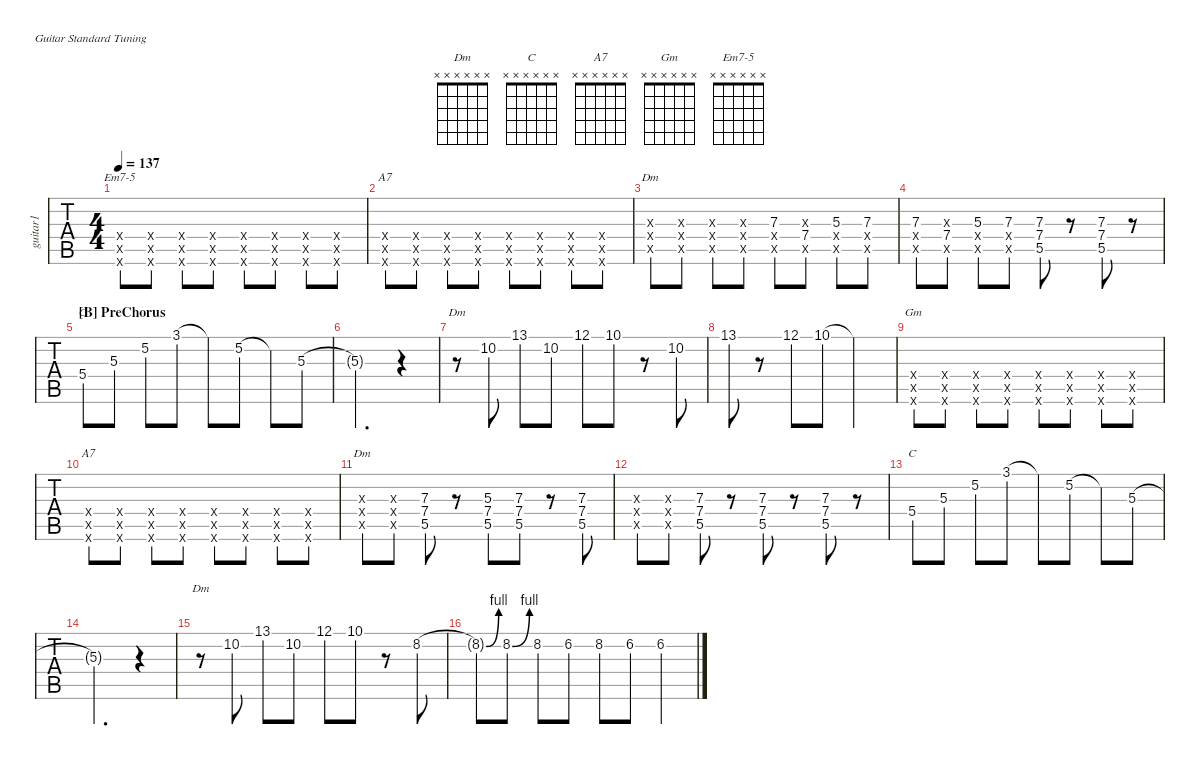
\defaultSystemsLayout 4
\hideDynamics
\bracketExtendMode nobrackets
\track ("Guitar1" "guitar1") {defaultSystemsLayout 4 instrument overdrivenguitar}
\staff {tabs}
\tuning (E4 B3 G3 D3 A2 E2)
\chord ("Dm" x x x x x x)
\chord ("C" x x x x x x)
\chord ("A7" x x x x x x)
\chord ("Gm" x x x x x x)
\chord ("Em7-5" x x x x x x)
\ts (4 4)
\tempo 137
\clef g2
\ks f
(0.6{x acc forcenatural} 1.5{x acc b} 2.4{x acc forcenatural}).8{ch "Em7-5" dy mf beam Up} (0.6{x acc forcenatural} 1.5{x acc b} 2.4{x acc forcenatural}).8{beam Up} (0.6{x acc forcenatural} 1.5{x acc b} 2.4{x acc forcenatural}).8{beam Up} (0.6{x acc forcenatural} 1.5{x acc b} 2.4{x acc forcenatural}).8{beam Up} (0.6{x acc forcenatural} 1.5{x acc b} 2.4{x acc forcenatural}).8{beam Up} (0.6{x acc forcenatural} 1.5{x acc b} 2.4{x acc forcenatural}).8{beam Up} (0.6{x acc forcenatural} 1.5{x acc b} 2.4{x acc forcenatural}).8{beam Up} (0.6{x acc forcenatural} 1.5{x acc b} 2.4{x acc forcenatural}).8{beam Up} |
(5.6{x acc forcenatural} 7.5{x acc forcenatural} 7.4{x acc forcenatural}).8{ch "A7" beam Up} (5.6{x acc forcenatural} 7.5{x acc forcenatural} 7.4{x acc forcenatural}).8{beam Up} (5.6{x acc forcenatural} 7.5{x acc forcenatural} 7.4{x acc forcenatural}).8{beam Up} (5.6{x acc forcenatural} 7.5{x acc forcenatural} 7.4{x acc forcenatural}).8{beam Up} (5.6{x acc forcenatural} 7.5{x acc forcenatural} 7.4{x acc forcenatural}).8{beam Up} (5.6{x acc forcenatural} 7.5{x acc forcenatural} 7.4{x acc forcenatural}).8{beam Up} (5.6{x acc forcenatural} 7.5{x acc forcenatural} 7.4{x acc forcenatural}).8{beam Up} (5.6{x acc forcenatural} 7.5{x acc forcenatural} 7.4{x acc forcenatural}).8{beam Up} |
(5.5{x acc forcenatural} 7.4{x acc forcenatural} 7.3{x acc forcenatural}).8{ch "Dm" beam Up} (5.5{x acc forcenatural} 7.4{x acc forcenatural} 7.3{x acc forcenatural}).8{beam Up} (5.5{x acc forcenatural} 7.4{x acc forcenatural} 7.3{x acc forcenatural}).8{beam Up} (5.5{x acc forcenatural} 7.4{x acc forcenatural} 7.3{x acc forcenatural}).8{beam Up} (5.5{x acc forcenatural} 7.4{x acc forcenatural} 7.3{acc forcenatural}).8{beam Up} (5.5{x acc forcenatural} 7.4{acc forcenatural} 7.3{x acc forcenatural}).8{beam Up} (5.5{x acc forcenatural} 7.4{x acc forcenatural} 5.3{acc forcenatural}).8{beam Up} (5.5{x acc forcenatural} 7.4{x acc forcenatural} 7.3{acc forcenatural}).8{beam Up} |
(5.5{x acc forcenatural} 7.4{x acc forcenatural} 7.3{acc forcenatural}).8{beam Up} (5.5{x acc forcenatural} 7.4{acc forcenatural} 7.3{x acc forcenatural}).8{beam Up} (5.5{x acc forcenatural} 7.4{x acc forcenatural} 5.3{acc forcenatural}).8{beam Up} (5.5{x acc forcenatural} 7.4{x acc forcenatural} 7.3{acc forcenatural}).8{beam Up} (5.5{acc forcenatural} 7.4{acc forcenatural} 7.3{acc forcenatural}).8{beam Up} r.8{beam Down} (5.5{acc forcenatural} 7.4{acc forcenatural} 7.3{acc forcenatural}).8{beam Up} r.8{beam Down} |
\section ("B" "PreChorus")
5.4{acc forcenatural}.8{ch "C" beam Up} 5.3{acc forcenatural}.8{beam Up} 5.2{acc forcenatural}.8{beam Down} 3.1{acc forcenatural}.8{beam Down} 3.1{t acc forcenatural}.8{beam Down} 5.2{acc forcenatural}.8{beam Down} 5.2{t acc forcenatural}.8{beam Down} 5.3{acc forcenatural}.8{beam Down} |
5.3{t acc forcenatural}.2{d beam Down} r.4{beam Down} |
r.8{ch "Dm" beam Down} 10.2{acc forcenatural}.8{beam Down} 13.1{acc forcenatural}.8{beam Down} 10.2{acc forcenatural}.8{beam Down} 12.1{acc forcenatural}.8{beam Down} 10.1{acc forcenatural}.8{beam Down} r.8{beam Down} 10.2{acc forcenatural}.8{beam Down} |
13.1{acc forcenatural}.8{beam Down} r.8{beam Down} 12.1{acc forcenatural}.8{beam Down} 10.1{acc forcenatural}.8{beam Down} 10.1{t acc forcenatural}.2{beam Down} |
(3.6{x acc forcenatural} 5.5{x acc forcenatural} 5.4{x acc forcenatural}).8{ch "Gm" beam Up} (3.6{x acc forcenatural} 5.5{x acc forcenatural} 5.4{x acc forcenatural}).8{beam Up} (3.6{x acc forcenatural} 5.5{x acc forcenatural} 5.4{x acc forcenatural}).8{beam Up} (3.6{x acc forcenatural} 5.5{x acc forcenatural} 5.4{x acc forcenatural}).8{beam Up} (3.6{x acc forcenatural} 5.5{x acc forcenatural} 5.4{x acc forcenatural}).8{beam Up} (3.6{x acc forcenatural} 5.5{x acc forcenatural} 5.4{x acc forcenatural}).8{beam Up} (3.6{x acc forcenatural} 5.5{x acc forcenatural} 5.4{x acc forcenatural}).8{beam Up} (3.6{x acc forcenatural} 5.5{x acc forcenatural} 5.4{x acc forcenatural}).8{beam Up} |
(7.5{x acc forcenatural} 7.4{x acc forcenatural} 5.6{x acc forcenatural}).8{ch "A7" beam Up} (7.5{x acc forcenatural} 7.4{x acc forcenatural} 5.6{x acc forcenatural}).8{beam Up} (7.5{x acc forcenatural} 7.4{x acc forcenatural} 5.6{x acc forcenatural}).8{beam Up} (7.5{x acc forcenatural} 7.4{x acc forcenatural} 5.6{x acc forcenatural}).8{beam Up} (7.5{x acc forcenatural} 7.4{x acc forcenatural} 5.6{x acc forcenatural}).8{beam Up} (7.5{x acc forcenatural} 7.4{x acc forcenatural} 5.6{x acc forcenatural}).8{beam Up} (7.5{x acc forcenatural} 7.4{x acc forcenatural} 5.6{x acc forcenatural}).8{beam Up} (7.5{x acc forcenatural} 7.4{x acc forcenatural} 5.6{x acc forcenatural}).8{beam Up} |
(5.5{x acc forcenatural} 7.4{x acc forcenatural} 7.3{x acc forcenatural}).8{ch "Dm" beam Up} (5.5{x acc forcenatural} 7.4{x acc forcenatural} 7.3{x acc forcenatural}).8{beam Up} (5.5{acc forcenatural} 7.4{acc forcenatural} 7.3{acc forcenatural}).8{beam Up} r.8{beam Down} (5.5{acc forcenatural} 7.4{acc forcenatural} 5.3{acc forcenatural}).8{beam Up} (5.5{acc forcenatural} 7.4{acc forcenatural} 7.3{acc forcenatural}).8{beam Up} r.8{beam Down} (5.5{acc forcenatural} 7.4{acc forcenatural} 7.3{acc forcenatural}).8{beam Up} |
(5.5{x acc forcenatural} 7.4{x acc forcenatural} 7.3{x acc forcenatural}).8{beam Up} (5.5{x acc forcenatural} 7.4{x acc forcenatural} 7.3{x acc forcenatural}).8{beam Up} (5.5{acc forcenatural} 7.4{acc forcenatural} 7.3{acc forcenatural}).8{beam Up} r.8{beam Down} (5.5{acc forcenatural} 7.4{acc forcenatural} 7.3{acc forcenatural}).8{beam Up} r.8{beam Down} (5.5{acc forcenatural} 7.4{acc forcenatural} 7.3{acc forcenatural}).8{beam Up} r.8{beam Down} |
5.4{acc forcenatural}.8{ch "C" beam Up} 5.3{acc forcenatural}.8{beam Up} 5.2{acc forcenatural}.8{beam Down} 3.1{acc forcenatural}.8{beam Down} 3.1{t acc forcenatural}.8{beam Down} 5.2{acc forcenatural}.8{beam Down} 5.2{t acc forcenatural}.8{beam Down} 5.3{acc forcenatural}.8{beam Down} |
5.3{t acc forcenatural}.2{d beam Down} r.4{beam Down} |
r.8{ch "Dm" beam Down} 10.2{acc forcenatural}.8{beam Down} 13.1{acc forcenatural}.8{beam Down} 10.2{acc forcenatural}.8{beam Down} 12.1{acc forcenatural}.8{beam Down} 10.1{acc forcenatural}.8{beam Down} r.8{beam Down} 8.2{acc forcenatural}.8{beam Down} |
8.2{be (bend 0 0 15 4) t acc forcenatural}.8{beam Down} 8.2{be (bend 0 0 15 4) acc forcenatural}.8{beam Down} 8.2{acc forcenatural}.8{beam Down} 6.2{acc forcenatural}.8{beam Down} 8.2{acc forcenatural}.8{beam Down} 6.2{acc forcenatural}.8{beam Down} 6.2{acc forcenatural}.4{beam Down}
